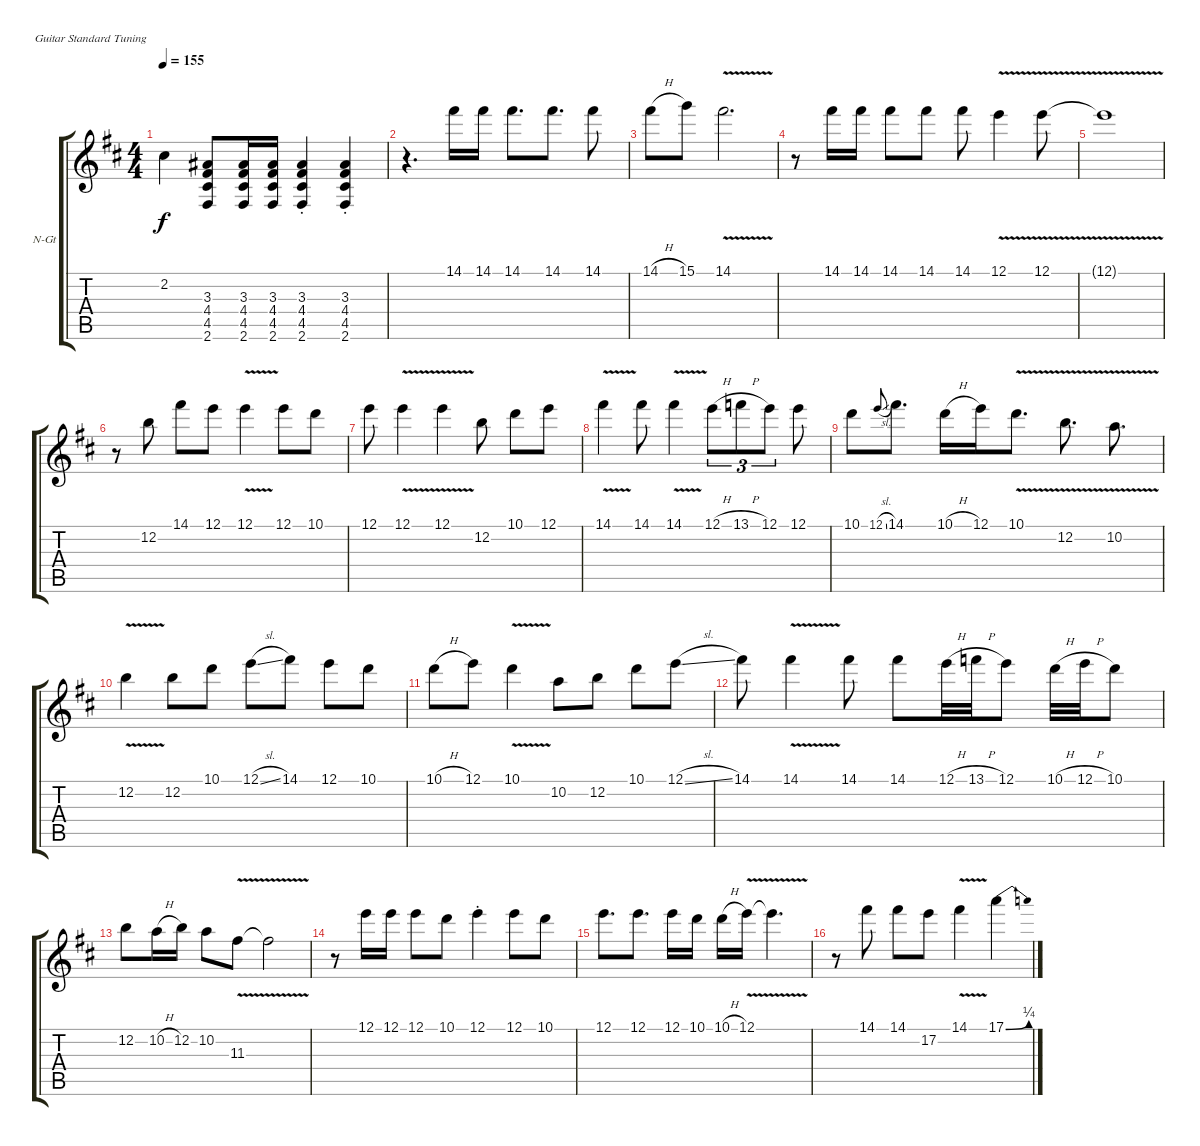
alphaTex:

\defaultSystemsLayout 4
\bracketExtendMode groupsimilarinstruments
\firstSystemTrackNameOrientation horizontal
\otherSystemsTrackNameOrientation horizontal
\track ("Nylon Guitar" "N-Gt") {instrument acousticguitarnylon}
\staff {score tabs}
\tuning (E4 B3 G3 D3 A2 E2)
\ts (4 4)
\tempo 155
\clef g2
\ks bminor
2.2.4{dy f} (2.6 4.5 4.4 3.3).8 (2.6 4.5 3.3 4.4).16 (2.6 4.5 3.3 4.4).16 (2.6{st} 4.5{st} 3.3{st} 4.4{st}).4 (2.6{st} 4.5{st} 3.3{st} 4.4{st}).4 |
r.4{d} 14.1.16 14.1.16 14.1.8{d} 14.1.8{d} 14.1.8 |
14.1{h}.8 15.1.8 14.1{v}.2{d} |
r.8 14.1.16 14.1.16 14.1.8 14.1.8 14.1.8 12.1{v}.4 12.1{v}.8 |
12.1{v t}.1 |
r.8 12.2.8 14.1.8 12.1.8 12.1{v}.4 12.1.8 10.1.8 |
12.1.8 12.1{v}.4 12.1{v}.4 12.2.8 10.1.8 12.1.8 |
14.1{v}.4 14.1.8 14.1{v}.4 12.1{h}.8{tu (3 2)} 13.1{h}.8{tu (3 2)} 12.1.8{tu (3 2)} 12.1.8 |
10.1.8 12.1{sl}.8{gr onbeat} 14.1.8{d} 10.1{h}.16 12.1.16 10.1{v}.8{d} 12.2{v}.8{d} 10.2{v}.8{d} |
12.2{v}.4 12.2.8 10.1.8 12.1{sl}.8 14.1.8 12.1.8 10.1.8 |
10.1{h}.8 12.1.8 10.1{v}.4 10.2.8 12.2.8 10.1.8 12.1{sl}.8 |
14.1.8 14.1{v}.4 14.1.8 14.1.8 12.1{h}.32 13.1{h}.32 12.1.8 10.1{h}.32 12.1{h}.32 10.1.8 |
12.2.8 10.2{h}.16 12.2.16 10.2.8 11.3{v}.8 11.3{v t}.2 |
r.8 12.1.16 12.1.16 12.1.8 10.1.8 12.1{st}.4 12.1.8 10.1.8 |
12.1.8{d} 12.1.8{d} 12.1.16 10.1.16 10.1{h}.16 12.1{v}.16 12.1{t}.4{d} |
r.8 14.1.8 14.1.8 17.2.8 14.1{v}.4 17.1{be (bend 0 0 33.6 1)}.4
